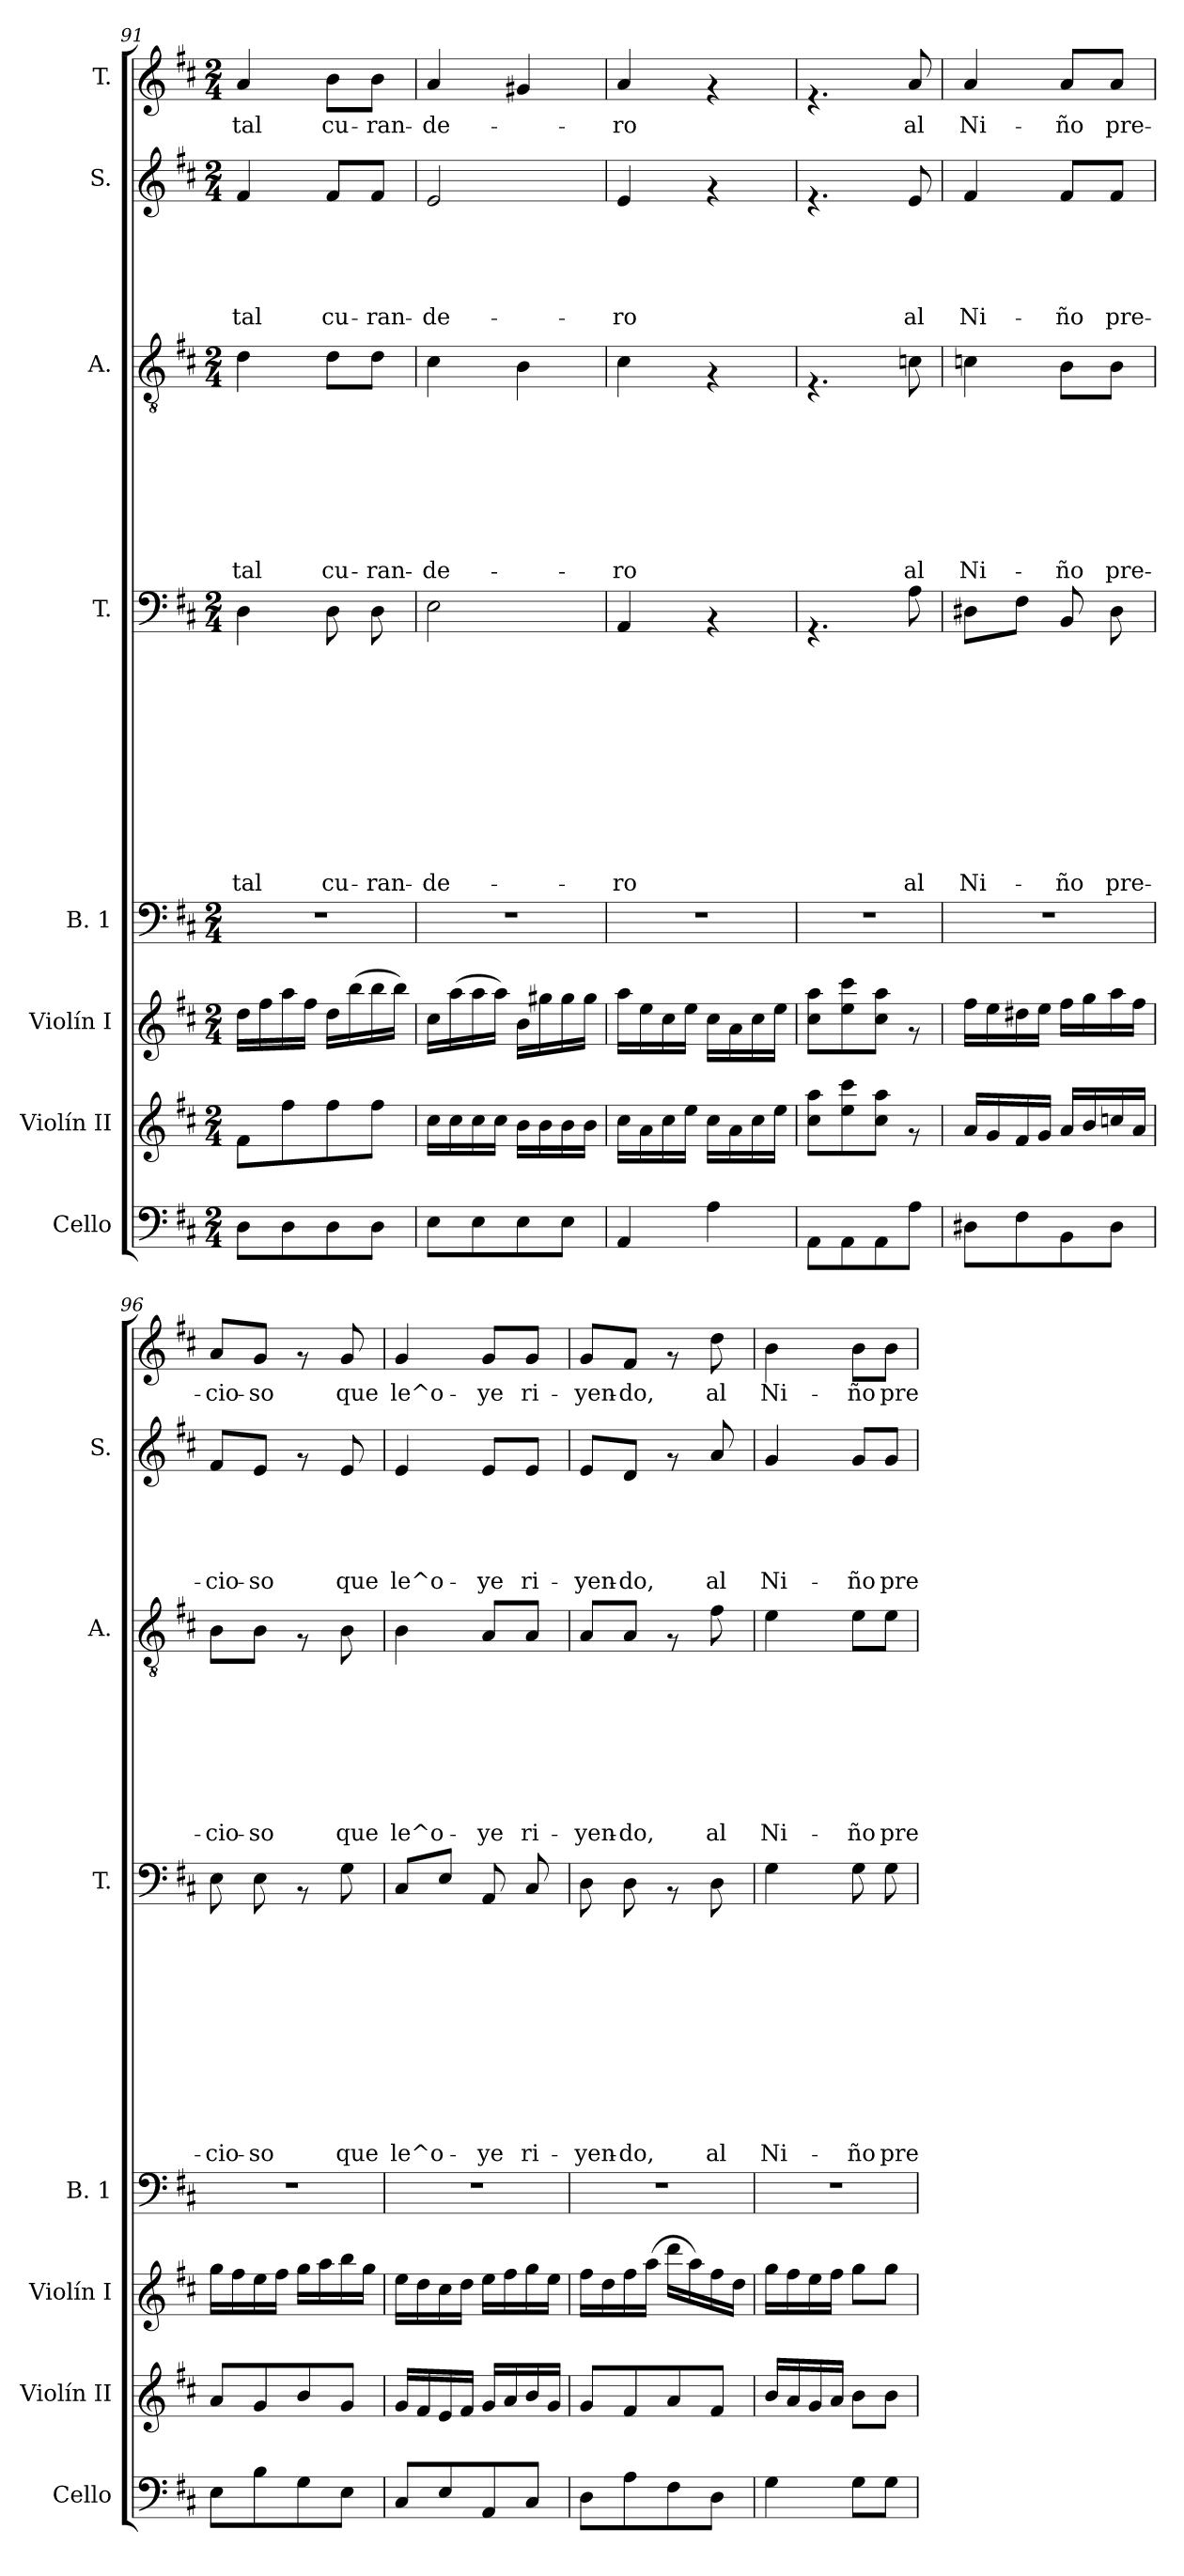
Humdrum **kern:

**kern	**kern	**kern	**kern	**kern	**text	**text	**text	**text	**text	**text	**text	**text	**text	**text	**text	**kern	**text	**text	**text	**text	**text	**text	**text	**text	**kern	**text	**text	**text	**text	**text	**kern	**text
*part8	*part7	*part6	*part5	*part4	*part4	*part4	*part4	*part4	*part4	*part4	*part4	*part4	*part4	*part4	*part4	*part3	*part3	*part3	*part3	*part3	*part3	*part3	*part3	*part3	*part2	*part2	*part2	*part2	*part2	*part2	*part1	*part1
*staff8	*staff7	*staff6	*staff5	*staff4	*staff4	*staff4	*staff4	*staff4	*staff4	*staff4	*staff4	*staff4	*staff4	*staff4	*staff4	*staff3	*staff3	*staff3	*staff3	*staff3	*staff3	*staff3	*staff3	*staff3	*staff2	*staff2	*staff2	*staff2	*staff2	*staff2	*staff1	*staff1
*I"Cello	*I"Violín II	*I"Violín I	*I"B. 1	*I"T.	*	*	*	*	*	*	*	*	*	*	*	*I"A.	*	*	*	*	*	*	*	*	*I"S.	*	*	*	*	*	*I"T.	*
*I'Cello	*I'Violín II	*I'Violín I	*I'B. 1	*I'T.	*	*	*	*	*	*	*	*	*	*	*	*I'A.	*	*	*	*	*	*	*	*	*I'S.	*	*	*	*	*	*	*
*clefF4	*clefG2	*clefG2	*clefF4	*clefF4	*	*	*	*	*	*	*	*	*	*	*	*clefGv2	*	*	*	*	*	*	*	*	*clefG2	*	*	*	*	*	*clefG2	*
*k[f#c#]	*k[f#c#]	*k[f#c#]	*k[f#c#]	*k[f#c#]	*	*	*	*	*	*	*	*	*	*	*	*k[f#c#]	*	*	*	*	*	*	*	*	*k[f#c#]	*	*	*	*	*	*k[f#c#]	*
*D:	*D:	*D:	*D:	*D:	*	*	*	*	*	*	*	*	*	*	*	*D:	*	*	*	*	*	*	*	*	*D:	*	*	*	*	*	*D:	*
*M2/4	*M2/4	*M2/4	*M2/4	*M2/4	*	*	*	*	*	*	*	*	*	*	*	*M2/4	*	*	*	*	*	*	*	*	*M2/4	*	*	*	*	*	*M2/4	*
=91	=91	=91	=91	=91	=91	=91	=91	=91	=91	=91	=91	=91	=91	=91	=91	=91	=91	=91	=91	=91	=91	=91	=91	=91	=91	=91	=91	=91	=91	=91	=91	=91
!	!	!	!	!	!	!	!	!	!	!	!	!	!	!	!LO:LY:b	!	!	!	!	!	!	!	!	!LO:LY:b	!	!	!	!	!	!LO:LY:b	!	!LO:LY:b
8D\L	8f#\L	16dd\LL	2r	4D\	.	.	.	.	.	.	.	.	.	.	tal	4d\	.	.	.	.	.	.	.	tal	4f#/	.	.	.	.	tal	4a/	tal
.	.	16ff#\	.	.	.	.	.	.	.	.	.	.	.	.	.	.	.	.	.	.	.	.	.	.	.	.	.	.	.	.	.	.
8D\	8ff#\	16aa\	.	.	.	.	.	.	.	.	.	.	.	.	.	.	.	.	.	.	.	.	.	.	.	.	.	.	.	.	.	.
.	.	16ff#\JJ	.	.	.	.	.	.	.	.	.	.	.	.	.	.	.	.	.	.	.	.	.	.	.	.	.	.	.	.	.	.
!	!	!	!	!	!	!	!	!	!	!	!	!	!	!	!LO:LY:b	!	!	!	!	!	!	!	!	!LO:LY:b	!	!	!	!	!	!LO:LY:b	!	!LO:LY:b
8D\	8ff#\	16dd\LL	.	8D\	.	.	.	.	.	.	.	.	.	.	cu-	8d\L	.	.	.	.	.	.	.	cu-	8f#/L	.	.	.	.	cu-	8b\L	cu-
.	.	(<16bb\	.	.	.	.	.	.	.	.	.	.	.	.	.	.	.	.	.	.	.	.	.	.	.	.	.	.	.	.	.	.
!	!	!	!	!	!	!	!	!	!	!	!	!	!	!	!LO:LY:b	!	!	!	!	!	!	!	!	!LO:LY:b	!	!	!	!	!	!LO:LY:b	!	!LO:LY:b
8D\J	8ff#\J	16bb\	.	8D\	.	.	.	.	.	.	.	.	.	.	-ran-	8d\J	.	.	.	.	.	.	.	-ran-	8f#/J	.	.	.	.	-ran-	8b\J	-ran-
.	.	16bb\JJ)	.	.	.	.	.	.	.	.	.	.	.	.	.	.	.	.	.	.	.	.	.	.	.	.	.	.	.	.	.	.
=92	=92	=92	=92	=92	=92	=92	=92	=92	=92	=92	=92	=92	=92	=92	=92	=92	=92	=92	=92	=92	=92	=92	=92	=92	=92	=92	=92	=92	=92	=92	=92	=92
!	!	!	!	!	!	!	!	!	!	!	!	!	!	!	!LO:LY:b	!	!	!	!	!	!	!	!	!LO:LY:b	!	!	!	!	!	!LO:LY:b	!	!LO:LY:b
8E\L	16cc#\LL	16cc#\LL	2r	2E\	.	.	.	.	.	.	.	.	.	.	-de-	4c#\	.	.	.	.	.	.	.	-de-	2e/	.	.	.	.	-de-	4a/	-de-
.	16cc#\	(>16aa\	.	.	.	.	.	.	.	.	.	.	.	.	.	.	.	.	.	.	.	.	.	.	.	.	.	.	.	.	.	.
8E\	16cc#\	16aa\	.	.	.	.	.	.	.	.	.	.	.	.	.	.	.	.	.	.	.	.	.	.	.	.	.	.	.	.	.	.
.	16cc#\JJ	16aa\JJ)	.	.	.	.	.	.	.	.	.	.	.	.	.	.	.	.	.	.	.	.	.	.	.	.	.	.	.	.	.	.
8E\	16b\LL	16b\LL	.	.	.	.	.	.	.	.	.	.	.	.	.	4B\	.	.	.	.	.	.	.	.	.	.	.	.	.	.	4g#X/	.
.	16b\	16gg#X\	.	.	.	.	.	.	.	.	.	.	.	.	.	.	.	.	.	.	.	.	.	.	.	.	.	.	.	.	.	.
8E\J	16b\	16gg#\	.	.	.	.	.	.	.	.	.	.	.	.	.	.	.	.	.	.	.	.	.	.	.	.	.	.	.	.	.	.
.	16b\JJ	16gg#\JJ	.	.	.	.	.	.	.	.	.	.	.	.	.	.	.	.	.	.	.	.	.	.	.	.	.	.	.	.	.	.
!!LO:LB:g=z
=93	=93	=93	=93	=93	=93	=93	=93	=93	=93	=93	=93	=93	=93	=93	=93	=93	=93	=93	=93	=93	=93	=93	=93	=93	=93	=93	=93	=93	=93	=93	=93	=93
!	!	!	!	!	!	!	!	!	!	!	!	!	!	!	!LO:LY:b	!	!	!	!	!	!	!	!	!LO:LY:b	!	!	!	!	!	!LO:LY:b	!	!LO:LY:b
4AA/	16cc#\LL	16aa\LL	2r	4AA/	.	.	.	.	.	.	.	.	.	.	-ro	4c#\	.	.	.	.	.	.	.	-ro	4e/	.	.	.	.	-ro	4a/	-ro
.	16a\	16ee\	.	.	.	.	.	.	.	.	.	.	.	.	.	.	.	.	.	.	.	.	.	.	.	.	.	.	.	.	.	.
.	16cc#\	16cc#\	.	.	.	.	.	.	.	.	.	.	.	.	.	.	.	.	.	.	.	.	.	.	.	.	.	.	.	.	.	.
.	16ee\JJ	16ee\JJ	.	.	.	.	.	.	.	.	.	.	.	.	.	.	.	.	.	.	.	.	.	.	.	.	.	.	.	.	.	.
4A\	16cc#\LL	16cc#\LL	.	4rAA	.	.	.	.	.	.	.	.	.	.	.	4rF	.	.	.	.	.	.	.	.	4rf	.	.	.	.	.	4rf	.
.	16a\	16a\	.	.	.	.	.	.	.	.	.	.	.	.	.	.	.	.	.	.	.	.	.	.	.	.	.	.	.	.	.	.
.	16cc#\	16cc#\	.	.	.	.	.	.	.	.	.	.	.	.	.	.	.	.	.	.	.	.	.	.	.	.	.	.	.	.	.	.
.	16ee\JJ	16ee\JJ	.	.	.	.	.	.	.	.	.	.	.	.	.	.	.	.	.	.	.	.	.	.	.	.	.	.	.	.	.	.
=94	=94	=94	=94	=94	=94	=94	=94	=94	=94	=94	=94	=94	=94	=94	=94	=94	=94	=94	=94	=94	=94	=94	=94	=94	=94	=94	=94	=94	=94	=94	=94	=94
8AA\L	8cc#\ 8aa\L	8cc#\ 8aa\L	2r	4.rAA	.	.	.	.	.	.	.	.	.	.	.	4.rF	.	.	.	.	.	.	.	.	4.rf	.	.	.	.	.	4.rf	.
8AA\	8ee\ 8ccc#\	8ee\ 8ccc#\	.	.	.	.	.	.	.	.	.	.	.	.	.	.	.	.	.	.	.	.	.	.	.	.	.	.	.	.	.	.
8AA\	8cc#\ 8aa\J	8cc#\ 8aa\J	.	.	.	.	.	.	.	.	.	.	.	.	.	.	.	.	.	.	.	.	.	.	.	.	.	.	.	.	.	.
!	!	!	!	!	!	!	!	!	!	!	!	!	!	!	!LO:LY:b	!	!	!	!	!	!	!	!	!LO:LY:b	!	!	!	!	!	!LO:LY:b	!	!LO:LY:b
8A\J	8rf	8rf	.	8A\	.	.	.	.	.	.	.	.	.	.	al	8cn\	.	.	.	.	.	.	.	al	8e/	.	.	.	.	al	8a/	al
=95	=95	=95	=95	=95	=95	=95	=95	=95	=95	=95	=95	=95	=95	=95	=95	=95	=95	=95	=95	=95	=95	=95	=95	=95	=95	=95	=95	=95	=95	=95	=95	=95
!	!	!	!	!	!	!	!	!	!	!	!	!	!	!	!LO:LY:b	!	!	!	!	!	!	!	!	!LO:LY:b	!	!	!	!	!	!LO:LY:b	!	!LO:LY:b
8D#X\L	16a/LL	16ff#\LL	2r	8D#X\L	.	.	.	.	.	.	.	.	.	.	Ni-	4cn\	.	.	.	.	.	.	.	Ni-	4f#/	.	.	.	.	Ni-	4a/	Ni-
.	16g/	16ee\	.	.	.	.	.	.	.	.	.	.	.	.	.	.	.	.	.	.	.	.	.	.	.	.	.	.	.	.	.	.
8F#\	16f#/	16dd#X\	.	8F#\J	.	.	.	.	.	.	.	.	.	.	.	.	.	.	.	.	.	.	.	.	.	.	.	.	.	.	.	.
.	16g/JJ	16ee\JJ	.	.	.	.	.	.	.	.	.	.	.	.	.	.	.	.	.	.	.	.	.	.	.	.	.	.	.	.	.	.
!	!	!	!	!	!	!	!	!	!	!	!	!	!	!	!LO:LY:b	!	!	!	!	!	!	!	!	!LO:LY:b	!	!	!	!	!	!LO:LY:b	!	!LO:LY:b
8BB\	16a/LL	16ff#\LL	.	8BB/	.	.	.	.	.	.	.	.	.	.	-ño	8B\L	.	.	.	.	.	.	.	-ño	8f#/L	.	.	.	.	-ño	8a/L	-ño
.	16b/	16gg\	.	.	.	.	.	.	.	.	.	.	.	.	.	.	.	.	.	.	.	.	.	.	.	.	.	.	.	.	.	.
!	!	!	!	!	!	!	!	!	!	!	!	!	!	!	!LO:LY:b	!	!	!	!	!	!	!	!	!LO:LY:b	!	!	!	!	!	!LO:LY:b	!	!LO:LY:b
8D#\J	16ccn/	16aa\	.	8D#\	.	.	.	.	.	.	.	.	.	.	pre-	8B\J	.	.	.	.	.	.	.	pre-	8f#/J	.	.	.	.	pre-	8a/J	pre-
.	16a/JJ	16ff#\JJ	.	.	.	.	.	.	.	.	.	.	.	.	.	.	.	.	.	.	.	.	.	.	.	.	.	.	.	.	.	.
=96	=96	=96	=96	=96	=96	=96	=96	=96	=96	=96	=96	=96	=96	=96	=96	=96	=96	=96	=96	=96	=96	=96	=96	=96	=96	=96	=96	=96	=96	=96	=96	=96
!	!	!	!	!	!	!	!	!	!	!	!	!	!	!	!LO:LY:b	!	!	!	!	!	!	!	!	!LO:LY:b	!	!	!	!	!	!LO:LY:b	!	!LO:LY:b
8E\L	8a/L	16gg\LL	2r	8E\	.	.	.	.	.	.	.	.	.	.	-cio-	8B\L	.	.	.	.	.	.	.	-cio-	8f#/L	.	.	.	.	-cio-	8a/L	-cio-
.	.	16ff#\	.	.	.	.	.	.	.	.	.	.	.	.	.	.	.	.	.	.	.	.	.	.	.	.	.	.	.	.	.	.
!	!	!	!	!	!	!	!	!	!	!	!	!	!	!	!LO:LY:b	!	!	!	!	!	!	!	!	!LO:LY:b	!	!	!	!	!	!LO:LY:b	!	!LO:LY:b
8B\	8g/	16ee\	.	8E\	.	.	.	.	.	.	.	.	.	.	-so	8B\J	.	.	.	.	.	.	.	-so	8e/J	.	.	.	.	-so	8g/J	-so
.	.	16ff#\JJ	.	.	.	.	.	.	.	.	.	.	.	.	.	.	.	.	.	.	.	.	.	.	.	.	.	.	.	.	.	.
8G\	8b/	16gg\LL	.	8rAA	.	.	.	.	.	.	.	.	.	.	.	8rF	.	.	.	.	.	.	.	.	8rf	.	.	.	.	.	8rf	.
.	.	16aa\	.	.	.	.	.	.	.	.	.	.	.	.	.	.	.	.	.	.	.	.	.	.	.	.	.	.	.	.	.	.
!	!	!	!	!	!	!	!	!	!	!	!	!	!	!	!LO:LY:b	!	!	!	!	!	!	!	!	!LO:LY:b	!	!	!	!	!	!LO:LY:b	!	!LO:LY:b
8E\J	8g/J	16bb\	.	8G\	.	.	.	.	.	.	.	.	.	.	que	8B\	.	.	.	.	.	.	.	que	8e/	.	.	.	.	que	8g/	que
.	.	16gg\JJ	.	.	.	.	.	.	.	.	.	.	.	.	.	.	.	.	.	.	.	.	.	.	.	.	.	.	.	.	.	.
=97	=97	=97	=97	=97	=97	=97	=97	=97	=97	=97	=97	=97	=97	=97	=97	=97	=97	=97	=97	=97	=97	=97	=97	=97	=97	=97	=97	=97	=97	=97	=97	=97
!	!	!	!	!	!	!	!	!	!	!	!	!	!	!	!LO:LY:b	!	!	!	!	!	!	!	!	!LO:LY:b	!	!	!	!	!	!LO:LY:b	!	!LO:LY:b
8C#/L	16g/LL	16ee\LL	2r	8C#/L	.	.	.	.	.	.	.	.	.	.	le^o-	4B\	.	.	.	.	.	.	.	le^o-	4e/	.	.	.	.	le^o-	4g/	le^o-
.	16f#/	16dd\	.	.	.	.	.	.	.	.	.	.	.	.	.	.	.	.	.	.	.	.	.	.	.	.	.	.	.	.	.	.
8E/	16e/	16cc#\	.	8E/J	.	.	.	.	.	.	.	.	.	.	.	.	.	.	.	.	.	.	.	.	.	.	.	.	.	.	.	.
.	16f#/JJ	16dd\JJ	.	.	.	.	.	.	.	.	.	.	.	.	.	.	.	.	.	.	.	.	.	.	.	.	.	.	.	.	.	.
!	!	!	!	!	!	!	!	!	!	!	!	!	!	!	!LO:LY:b	!	!	!	!	!	!	!	!	!LO:LY:b	!	!	!	!	!	!LO:LY:b	!	!LO:LY:b
8AA/	16g/LL	16ee\LL	.	8AA/	.	.	.	.	.	.	.	.	.	.	-ye	8A/L	.	.	.	.	.	.	.	-ye	8e/L	.	.	.	.	-ye	8g/L	-ye
.	16a/	16ff#\	.	.	.	.	.	.	.	.	.	.	.	.	.	.	.	.	.	.	.	.	.	.	.	.	.	.	.	.	.	.
!	!	!	!	!	!	!	!	!	!	!	!	!	!	!	!LO:LY:b	!	!	!	!	!	!	!	!	!LO:LY:b	!	!	!	!	!	!LO:LY:b	!	!LO:LY:b
8C#/J	16b/	16gg\	.	8C#/	.	.	.	.	.	.	.	.	.	.	ri-	8A/J	.	.	.	.	.	.	.	ri-	8e/J	.	.	.	.	ri-	8g/J	ri-
.	16g/JJ	16ee\JJ	.	.	.	.	.	.	.	.	.	.	.	.	.	.	.	.	.	.	.	.	.	.	.	.	.	.	.	.	.	.
!!LO:PB:g=z
=98	=98	=98	=98	=98	=98	=98	=98	=98	=98	=98	=98	=98	=98	=98	=98	=98	=98	=98	=98	=98	=98	=98	=98	=98	=98	=98	=98	=98	=98	=98	=98	=98
!	!	!	!	!	!	!	!	!	!	!	!	!	!	!	!LO:LY:b	!	!	!	!	!	!	!	!	!LO:LY:b	!	!	!	!	!	!LO:LY:b	!	!LO:LY:b
8D\L	8g/L	16ff#\LL	2r	8D\	.	.	.	.	.	.	.	.	.	.	-yen-	8A/L	.	.	.	.	.	.	.	-yen-	8e/L	.	.	.	.	-yen-	8g/L	-yen-
.	.	16dd\	.	.	.	.	.	.	.	.	.	.	.	.	.	.	.	.	.	.	.	.	.	.	.	.	.	.	.	.	.	.
!	!	!	!	!	!	!	!	!	!	!	!	!	!	!	!LO:LY:b	!	!	!	!	!	!	!	!	!LO:LY:b	!	!	!	!	!	!LO:LY:b	!	!LO:LY:b
8A\	8f#/	16ff#\	.	8D\	.	.	.	.	.	.	.	.	.	.	-do,	8A/J	.	.	.	.	.	.	.	-do,	8d/J	.	.	.	.	-do,	8f#/J	-do,
.	.	(<16aa\JJ	.	.	.	.	.	.	.	.	.	.	.	.	.	.	.	.	.	.	.	.	.	.	.	.	.	.	.	.	.	.
8F#\	8a/	16ddd\LL	.	8rAA	.	.	.	.	.	.	.	.	.	.	.	8rF	.	.	.	.	.	.	.	.	8rf	.	.	.	.	.	8rf	.
.	.	16aa\)	.	.	.	.	.	.	.	.	.	.	.	.	.	.	.	.	.	.	.	.	.	.	.	.	.	.	.	.	.	.
!	!	!	!	!	!	!	!	!	!	!	!	!	!	!	!LO:LY:b	!	!	!	!	!	!	!	!	!LO:LY:b	!	!	!	!	!	!LO:LY:b	!	!LO:LY:b
8D\J	8f#/J	16ff#\	.	8D\	.	.	.	.	.	.	.	.	.	.	al	8f#\	.	.	.	.	.	.	.	al	8a/	.	.	.	.	al	8dd\	al
.	.	16dd\JJ	.	.	.	.	.	.	.	.	.	.	.	.	.	.	.	.	.	.	.	.	.	.	.	.	.	.	.	.	.	.
=99	=99	=99	=99	=99	=99	=99	=99	=99	=99	=99	=99	=99	=99	=99	=99	=99	=99	=99	=99	=99	=99	=99	=99	=99	=99	=99	=99	=99	=99	=99	=99	=99
!	!	!	!	!	!	!	!	!	!	!	!	!	!	!	!LO:LY:b	!	!	!	!	!	!	!	!	!LO:LY:b	!	!	!	!	!	!LO:LY:b	!	!LO:LY:b
4G\	16b/LL	16gg\LL	2r	4G\	.	.	.	.	.	.	.	.	.	.	Ni-	4e\	.	.	.	.	.	.	.	Ni-	4g/	.	.	.	.	Ni-	4b\	Ni-
.	16a/	16ff#\	.	.	.	.	.	.	.	.	.	.	.	.	.	.	.	.	.	.	.	.	.	.	.	.	.	.	.	.	.	.
.	16g/	16ee\	.	.	.	.	.	.	.	.	.	.	.	.	.	.	.	.	.	.	.	.	.	.	.	.	.	.	.	.	.	.
.	16a/JJ	16ff#\JJ	.	.	.	.	.	.	.	.	.	.	.	.	.	.	.	.	.	.	.	.	.	.	.	.	.	.	.	.	.	.
!	!	!	!	!	!	!	!	!	!	!	!	!	!	!	!LO:LY:b	!	!	!	!	!	!	!	!	!LO:LY:b	!	!	!	!	!	!LO:LY:b	!	!LO:LY:b
8G\L	8b\L	8gg\L	.	8G\	.	.	.	.	.	.	.	.	.	.	-ño	8e\L	.	.	.	.	.	.	.	-ño	8g/L	.	.	.	.	-ño	8b\L	-ño
!	!	!	!	!	!	!	!	!	!	!	!	!	!	!	!LO:LY:b	!	!	!	!	!	!	!	!	!LO:LY:b	!	!	!	!	!	!LO:LY:b	!	!LO:LY:b
8G\J	8b\J	8gg\J	.	8G\	.	.	.	.	.	.	.	.	.	.	pre-	8e\J	.	.	.	.	.	.	.	pre-	8g/J	.	.	.	.	pre-	8b\J	pre-
=	=	=	=	=	=	=	=	=	=	=	=	=	=	=	=	=	=	=	=	=	=	=	=	=	=	=	=	=	=	=	=	=
*-	*-	*-	*-	*-	*-	*-	*-	*-	*-	*-	*-	*-	*-	*-	*-	*-	*-	*-	*-	*-	*-	*-	*-	*-	*-	*-	*-	*-	*-	*-	*-	*-
